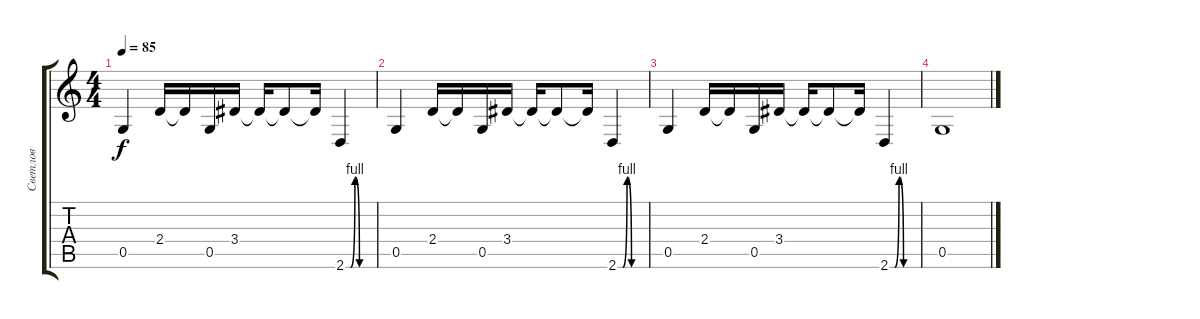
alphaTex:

\track ("Cветлов" "Cветлов") {instrument electricguitarclean}
\staff {score tabs}
\tuning (D4 A3 F3 C3 G2 C2) {hide}
\ts (4 4)
\tempo 85
\clef g2
\ks c
0.5.4{dy f instrument electricguitarclean} 2.4.16 2.4{t}.16 0.5.16 3.4.16 3.4{t}.16 3.4{t}.8 3.4{t}.16 2.6{be (custom 0 0 10 0 20 4 30 0 60 0)}.4 |
0.5.4{instrument electricguitarclean} 2.4.16 2.4{t}.16 0.5.16 3.4.16 3.4{t}.16 3.4{t}.8 3.4{t}.16 2.6{be (custom 0 0 10 0 20 4 30 0 60 0)}.4 |
0.5.4{instrument electricguitarclean} 2.4.16 2.4{t}.16 0.5.16 3.4.16 3.4{t}.16 3.4{t}.8 3.4{t}.16 2.6{be (custom 0 0 10 0 20 4 30 0 60 0)}.4 |
0.5.1{instrument electricguitarclean}
